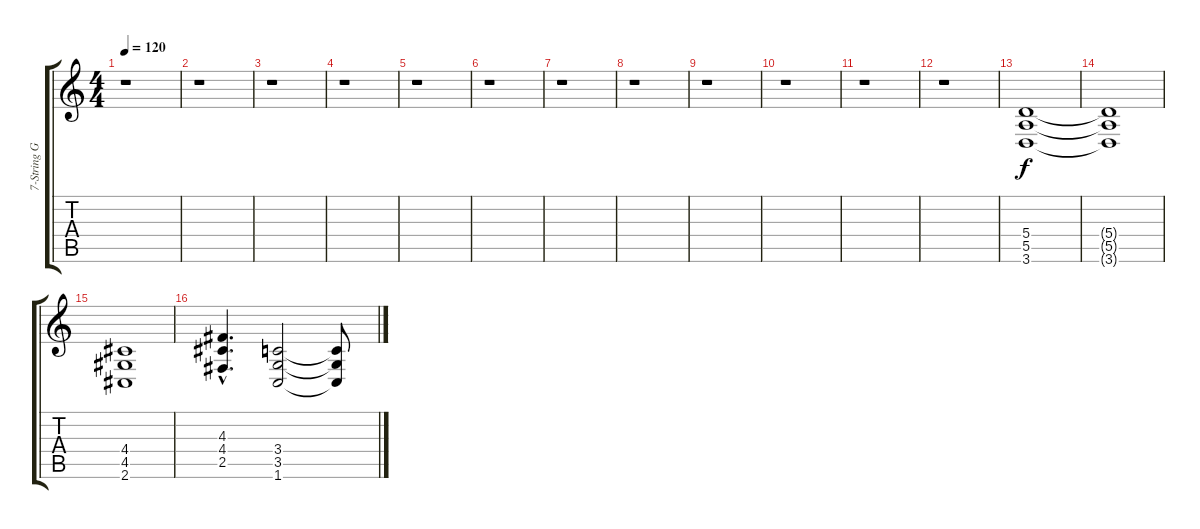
\track ("7-String Gtr.1" "7-String G") {instrument distortionguitar}
\staff {score tabs}
\tuning (B3 G3 D3 A2 E2 B1) {hide}
\ts (4 4)
\tempo 120
\clef g2
\ks c
r.1{dy f} |
r.1 |
r.1 |
r.1 |
r.1 |
r.1 |
r.1 |
r.1 |
r.1 |
r.1 |
r.1 |
r.1 |
(5.4 5.5 3.6).1 |
(5.4{t} 5.5{t} 3.6{t}).1 |
(4.4 4.5 2.6).1 |
(4.3{hac} 4.4{hac} 2.5{hac}).4{d} (3.4 3.5 1.6).2 (3.4{t} 3.5{t} 1.6{t}).8
